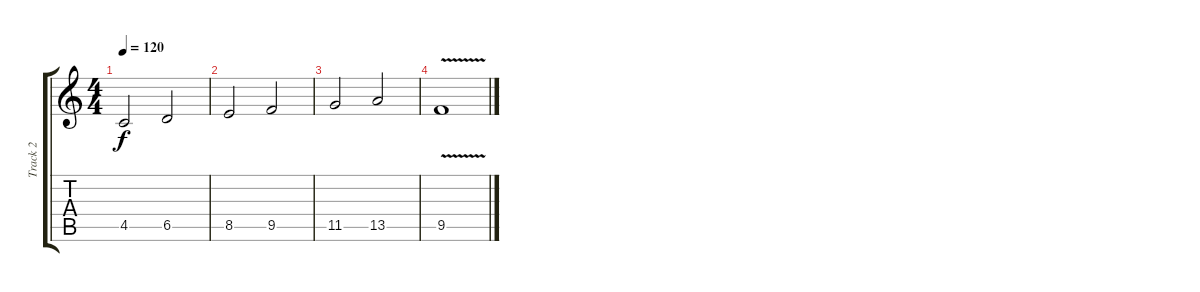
\track ("Track 2" "Track 2") {instrument overdrivenguitar}
\staff {score tabs}
\tuning (Eb4 Bb3 Gb3 Db3 Ab2 Eb2) {hide}
\ts (4 4)
\tempo 120
\clef g2
\ks c
4.5.2{dy f} 6.5.2 |
8.5.2 9.5.2 |
11.5.2 13.5.2 |
9.5{v}.1
